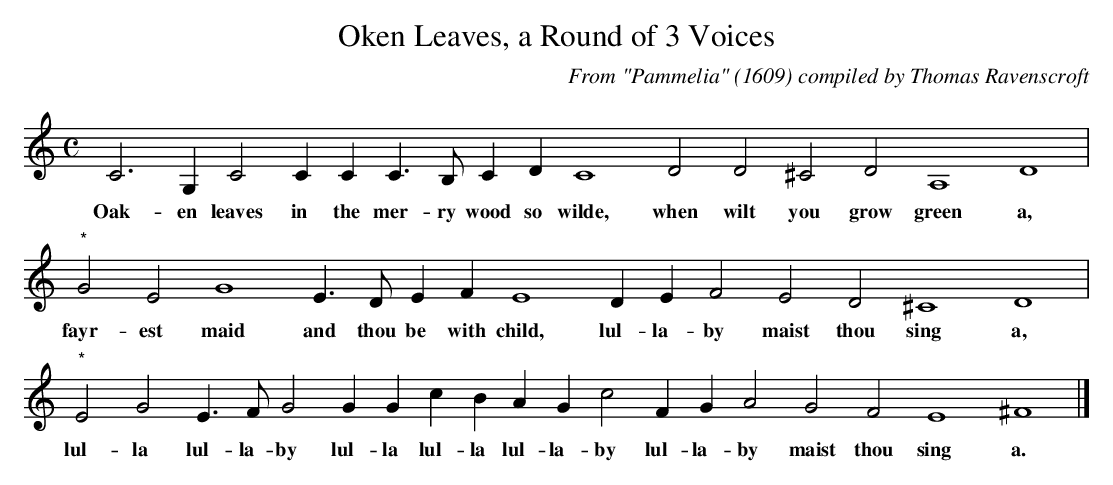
X:1
T:Oken Leaves, a Round of 3 Voices
C:From "Pammelia" (1609) compiled by Thomas Ravenscroft
M:C
L:1/2
K:C
C>G,CC/C/ C/>B,/C/D/ C2 DD^CD A,2D2 |
w:Oak-en leaves in the mer-ry wood so wilde, when wilt you grow green a,
"*"GEG2 E/>D/E/F/ E2 D/E/F ED ^C2 D2 |
w:fayr-est maid and thou be with child, lul-la-by maist thou sing a,
"*"EG E/>F/G G/G/c/B/ A/G/c F/G/A GF E2^F2 |]
w:lul-la lul-la-by lul-la lul-la lul-la-by lul-la-by maist thou sing a.
